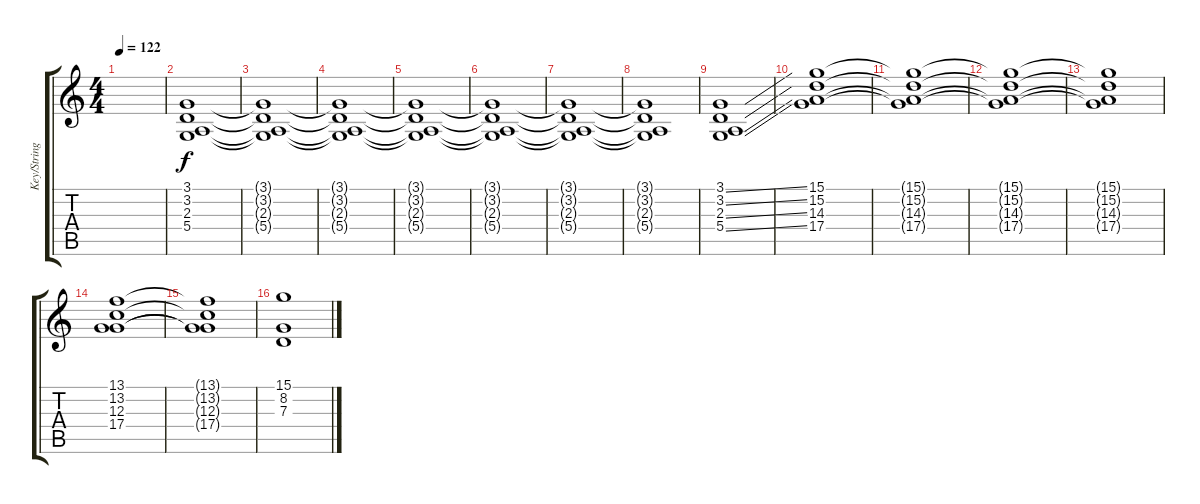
\track ("Key/Strings" "Key/String") {instrument lead2sawtooth}
\staff {score tabs}
\tuning (E4 B3 G3 D3 A2 E2) {hide}
\ts (4 4)
\tempo 122
\clef g2
\ks c
|
(3.1 3.2 2.3 5.4).1 |
(3.1{t} 3.2{t} 2.3{t} 5.4{t}).1 |
(3.1{t} 3.2{t} 2.3{t} 5.4{t}).1 |
(3.1{t} 3.2{t} 2.3{t} 5.4{t}).1 |
(3.1{t} 3.2{t} 2.3{t} 5.4{t}).1 |
(3.1{t} 3.2{t} 2.3{t} 5.4{t}).1 |
(3.1{t} 3.2{t} 2.3{t} 5.4{t}).1 |
(3.1{ss} 3.2{ss} 2.3{ss} 5.4{ss}).1 |
(15.1 15.2 14.3 17.4).1 |
(15.1{t} 15.2{t} 14.3{t} 17.4{t}).1 |
(15.1{t} 15.2{t} 14.3{t} 17.4{t}).1 |
(15.1{t} 15.2{t} 14.3{t} 17.4{t}).1 |
(13.1 13.2 12.3 17.4).1 |
(13.1{t} 13.2{t} 12.3{t} 17.4{t}).1 |
(15.1 8.2 7.3).1
